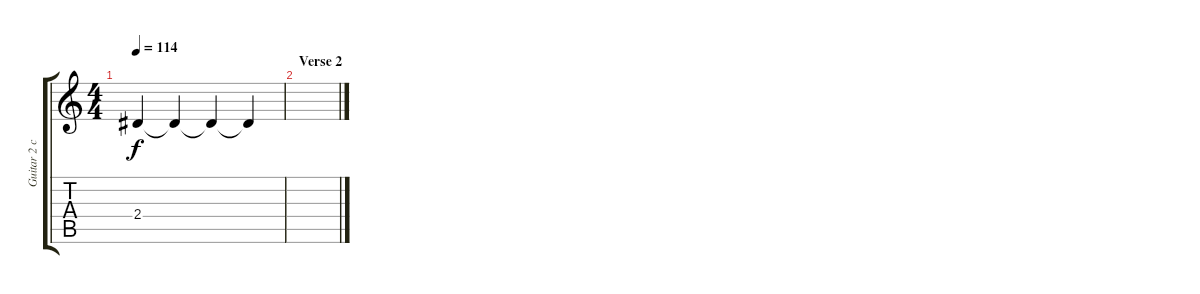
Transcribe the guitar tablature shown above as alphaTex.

\track ("Guitar 2 c" "Guitar 2 c") {instrument electricguitarclean}
\staff {score tabs}
\tuning (Eb4 Bb3 Gb3 Db3 Ab2 Eb2) {hide}
\ts (4 4)
\tempo 114
\clef g2
\ks c
2.4.4{dy f} 2.4{t}.4 2.4{t}.4 2.4{t}.4 |
\section ("" "Verse 2")
